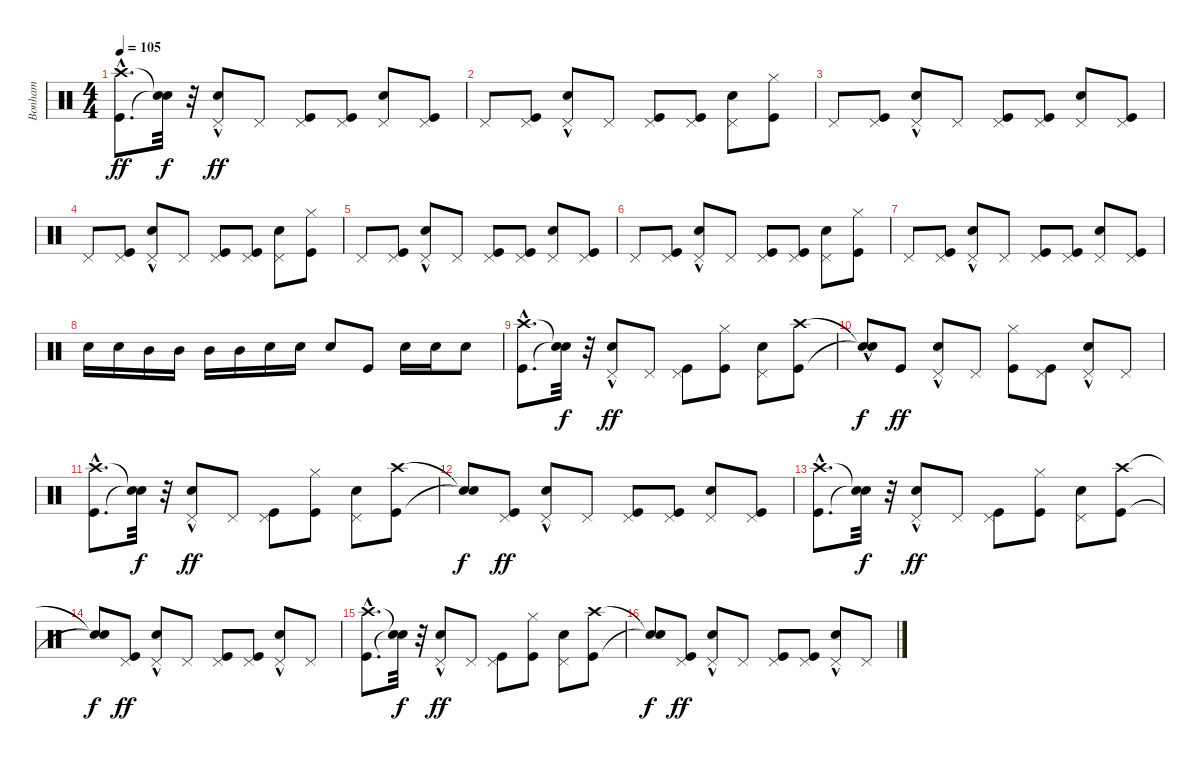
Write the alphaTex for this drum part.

\track ("Bonham" "Bonham") {instrument percussion}
\staff {score}
\articulation defaults
\ts (4 4)
\tempo 105
\clef neutral
\ks c
("Kick (hit)"{hac} "Crash high (hit)"{hac}).8{d dy ff} ("Snare (hit)"{t} "Snare (hit)"{t}).32{dy f} r.32 ("Snare (hit) 2"{hac} "Pedal Hi-Hat (hit)").8{dy ff} "Pedal Hi-Hat (hit)".8 ("Kick (hit)" "Pedal Hi-Hat (hit)").8 ("Kick (hit)" "Pedal Hi-Hat (hit)").8 ("Snare (hit) 2" "Pedal Hi-Hat (hit)").8 ("Kick (hit)" "Pedal Hi-Hat (hit)").8 |
"Pedal Hi-Hat (hit)".8 ("Kick (hit)" "Pedal Hi-Hat (hit)").8 ("Snare (hit) 2"{hac} "Pedal Hi-Hat (hit)").8 "Pedal Hi-Hat (hit)".8 ("Kick (hit)" "Pedal Hi-Hat (hit)").8 ("Kick (hit)" "Pedal Hi-Hat (hit)").8 ("Snare (hit) 2" "Pedal Hi-Hat (hit)").8 ("Kick (hit)" "Hi-Hat (closed)").8 |
"Pedal Hi-Hat (hit)".8 ("Kick (hit)" "Pedal Hi-Hat (hit)").8 ("Snare (hit) 2"{hac} "Pedal Hi-Hat (hit)").8 "Pedal Hi-Hat (hit)".8 ("Kick (hit)" "Pedal Hi-Hat (hit)").8 ("Kick (hit)" "Pedal Hi-Hat (hit)").8 ("Snare (hit) 2" "Pedal Hi-Hat (hit)").8 ("Kick (hit)" "Pedal Hi-Hat (hit)").8 |
"Pedal Hi-Hat (hit)".8 ("Kick (hit)" "Pedal Hi-Hat (hit)").8 ("Snare (hit) 2"{hac} "Pedal Hi-Hat (hit)").8 "Pedal Hi-Hat (hit)".8 ("Kick (hit)" "Pedal Hi-Hat (hit)").8 ("Kick (hit)" "Pedal Hi-Hat (hit)").8 ("Snare (hit) 2" "Pedal Hi-Hat (hit)").8 ("Kick (hit)" "Hi-Hat (closed)").8 |
"Pedal Hi-Hat (hit)".8 ("Kick (hit)" "Pedal Hi-Hat (hit)").8 ("Snare (hit) 2"{hac} "Pedal Hi-Hat (hit)").8 "Pedal Hi-Hat (hit)".8 ("Kick (hit)" "Pedal Hi-Hat (hit)").8 ("Kick (hit)" "Pedal Hi-Hat (hit)").8 ("Snare (hit) 2" "Pedal Hi-Hat (hit)").8 ("Kick (hit)" "Pedal Hi-Hat (hit)").8 |
"Pedal Hi-Hat (hit)".8 ("Kick (hit)" "Pedal Hi-Hat (hit)").8 ("Snare (hit) 2"{hac} "Pedal Hi-Hat (hit)").8 "Pedal Hi-Hat (hit)".8 ("Kick (hit)" "Pedal Hi-Hat (hit)").8 ("Kick (hit)" "Pedal Hi-Hat (hit)").8 ("Snare (hit) 2" "Pedal Hi-Hat (hit)").8 ("Kick (hit)" "Hi-Hat (closed)").8 |
"Pedal Hi-Hat (hit)".8 ("Kick (hit)" "Pedal Hi-Hat (hit)").8 ("Snare (hit) 2"{hac} "Pedal Hi-Hat (hit)").8 "Pedal Hi-Hat (hit)".8 ("Kick (hit)" "Pedal Hi-Hat (hit)").8 ("Kick (hit)" "Pedal Hi-Hat (hit)").8 ("Snare (hit) 2" "Pedal Hi-Hat (hit)").8 ("Kick (hit)" "Pedal Hi-Hat (hit)").8 |
"Snare (hit) 2".16 "Snare (hit) 2".16 "Mid Tom (hit)".16 "Mid Tom (hit)".16 "Mid Tom (hit)".16 "Mid Tom (hit)".16 "Snare (hit) 2".16 "Snare (hit) 2".16 "Snare (hit) 2".8 "Kick (hit)".8 "Snare (hit) 2".16 "Snare (hit) 2".16 "Snare (hit) 2".8 |
("Kick (hit)"{hac} "Crash high (hit)"{hac}).8{d} ("Snare (hit)"{t} "Snare (hit)"{t}).32{dy f} r.32 ("Snare (hit) 2"{hac} "Pedal Hi-Hat (hit)").8{dy ff} "Pedal Hi-Hat (hit)".8 ("Kick (hit)" "Pedal Hi-Hat (hit)").8 ("Kick (hit)" "Hi-Hat (closed)").8 ("Snare (hit) 2" "Pedal Hi-Hat (hit)").8 ("Kick (hit)" "Crash high (hit)").8 |
("Snare (hit)"{t} "Snare (hit)"{hac t}).8{dy f} "Kick (hit)".8{dy ff} ("Snare (hit) 2"{hac} "Pedal Hi-Hat (hit)").8 "Pedal Hi-Hat (hit)".8 ("Kick (hit)" "Hi-Hat (closed)").8 ("Kick (hit)" "Pedal Hi-Hat (hit)").8 ("Snare (hit) 2"{hac} "Pedal Hi-Hat (hit)").8 "Pedal Hi-Hat (hit)".8 |
("Kick (hit)"{hac} "Crash high (hit)"{hac}).8{d} ("Snare (hit)"{t} "Snare (hit)"{t}).32{dy f} r.32 ("Snare (hit) 2"{hac} "Pedal Hi-Hat (hit)").8{dy ff} "Pedal Hi-Hat (hit)".8 ("Kick (hit)" "Pedal Hi-Hat (hit)").8 ("Kick (hit)" "Hi-Hat (closed)").8 ("Snare (hit) 2" "Pedal Hi-Hat (hit)").8 ("Kick (hit)" "Crash high (hit)").8 |
("Snare (hit)"{t} "Snare (hit)"{t}).8{dy f} ("Kick (hit)" "Pedal Hi-Hat (hit)").8{dy ff} ("Snare (hit) 2"{hac} "Pedal Hi-Hat (hit)").8 "Pedal Hi-Hat (hit)".8 ("Kick (hit)" "Pedal Hi-Hat (hit)").8 ("Kick (hit)" "Pedal Hi-Hat (hit)").8 ("Snare (hit) 2" "Pedal Hi-Hat (hit)").8 ("Kick (hit)" "Pedal Hi-Hat (hit)").8 |
("Kick (hit)"{hac} "Crash high (hit)"{hac}).8{d} ("Snare (hit)"{t} "Snare (hit)"{t}).32{dy f} r.32 ("Snare (hit) 2"{hac} "Pedal Hi-Hat (hit)").8{dy ff} "Pedal Hi-Hat (hit)".8 ("Kick (hit)" "Pedal Hi-Hat (hit)").8 ("Kick (hit)" "Hi-Hat (closed)").8 ("Snare (hit) 2" "Pedal Hi-Hat (hit)").8 ("Kick (hit)" "Crash high (hit)").8 |
("Snare (hit)"{t} "Snare (hit)"{t}).8{dy f} ("Kick (hit)" "Pedal Hi-Hat (hit)").8{dy ff} ("Snare (hit) 2"{hac} "Pedal Hi-Hat (hit)").8 "Pedal Hi-Hat (hit)".8 ("Kick (hit)" "Pedal Hi-Hat (hit)").8 ("Kick (hit)" "Pedal Hi-Hat (hit)").8 ("Snare (hit) 2"{hac} "Pedal Hi-Hat (hit)").8 "Pedal Hi-Hat (hit)".8 |
("Kick (hit)"{hac} "Crash high (hit)"{hac}).8{d} ("Snare (hit)"{t} "Snare (hit)"{t}).32{dy f} r.32 ("Snare (hit) 2"{hac} "Pedal Hi-Hat (hit)").8{dy ff} "Pedal Hi-Hat (hit)".8 ("Kick (hit)" "Pedal Hi-Hat (hit)").8 ("Kick (hit)" "Hi-Hat (closed)").8 ("Snare (hit) 2" "Pedal Hi-Hat (hit)").8 ("Kick (hit)" "Crash high (hit)").8 |
("Snare (hit)"{t} "Snare (hit)"{t}).8{dy f} ("Kick (hit)" "Pedal Hi-Hat (hit)").8{dy ff} ("Snare (hit) 2"{hac} "Pedal Hi-Hat (hit)").8 "Pedal Hi-Hat (hit)".8 ("Kick (hit)" "Pedal Hi-Hat (hit)").8 ("Kick (hit)" "Pedal Hi-Hat (hit)").8 ("Snare (hit) 2"{hac} "Pedal Hi-Hat (hit)").8 "Pedal Hi-Hat (hit)".8
